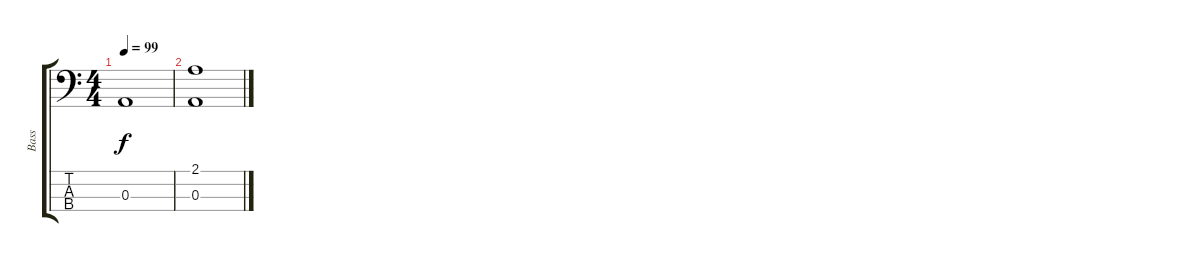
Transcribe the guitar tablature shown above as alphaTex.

\track ("Bass" "Bass") {instrument electricbassfinger}
\staff {score tabs}
\tuning (G2 D2 A1 E1) {hide}
\ts (4 4)
\tempo 99
\clef f4
\ks c
0.3.1{dy f} |
(2.1 0.3).1
